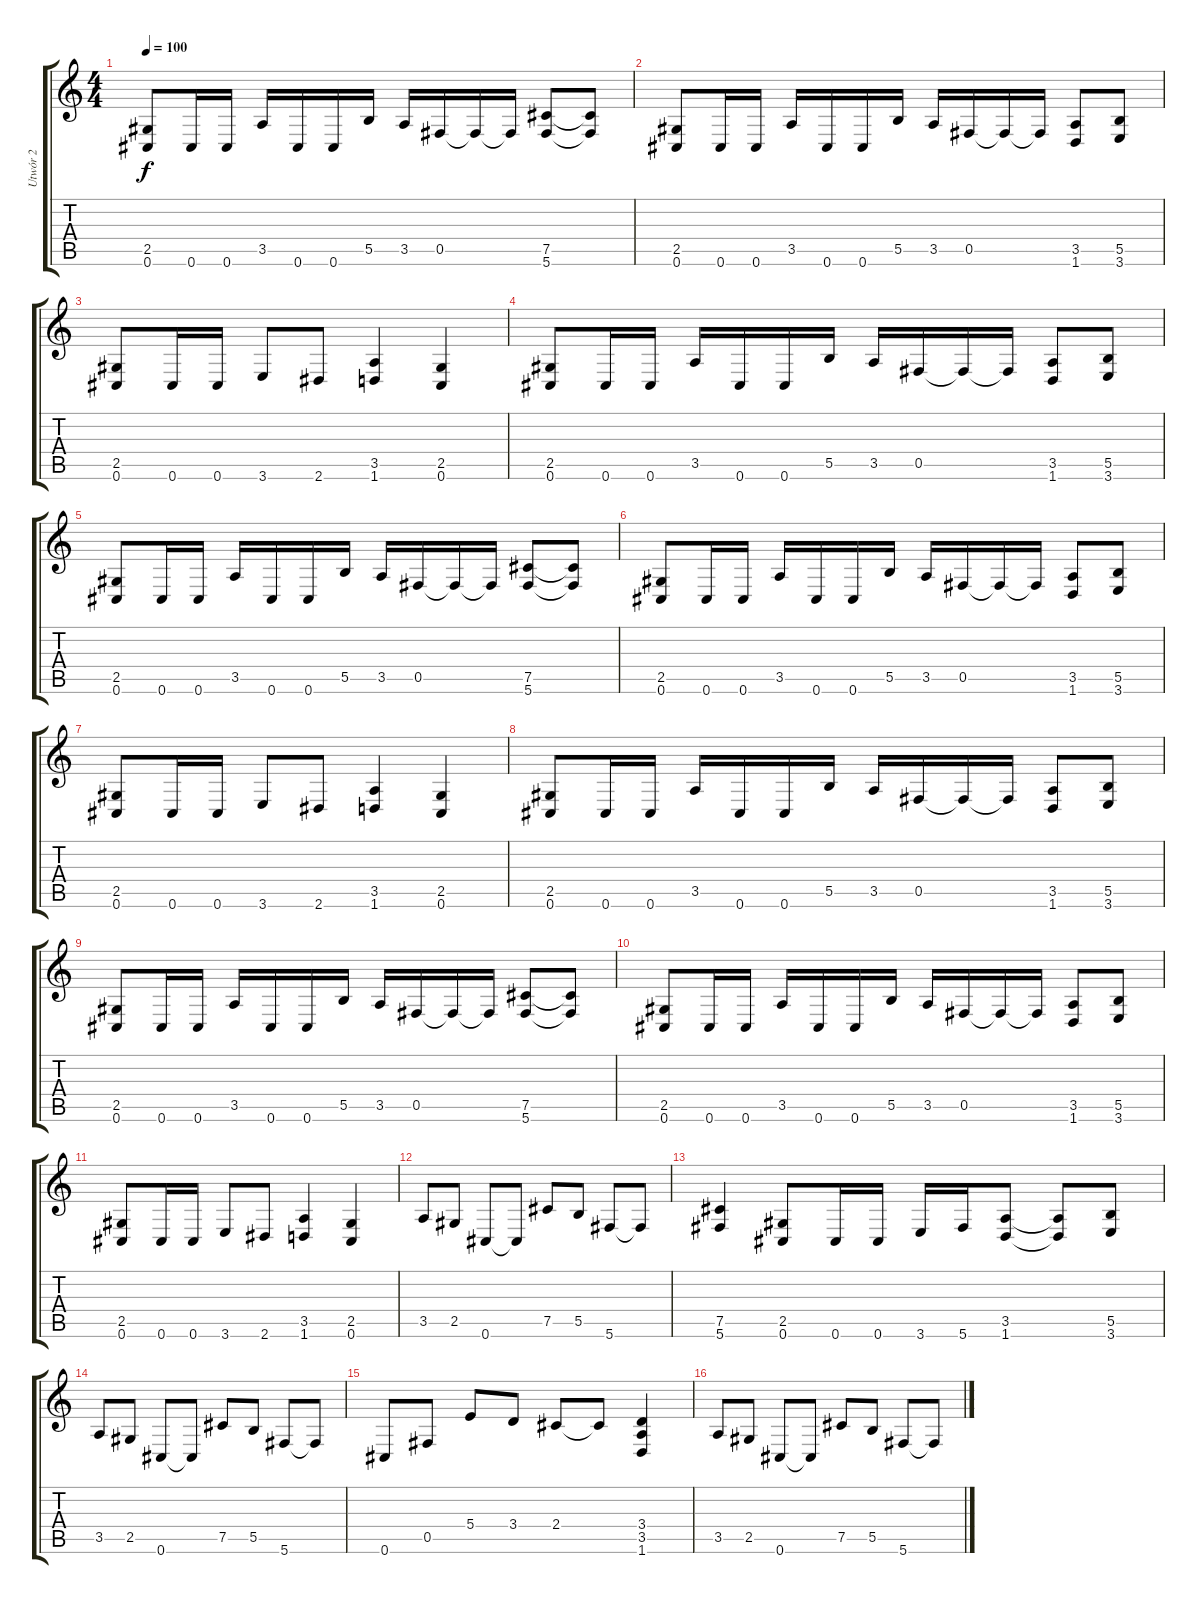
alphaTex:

\track ("Utwór 2" "Utwór 2") {instrument distortionguitar}
\staff {score tabs}
\tuning (Db4 Ab3 E3 B2 Gb2 Db2) {hide}
\ts (4 4)
\tempo 100
\clef g2
\ks c
(2.5 0.6).8{dy f} 0.6.16 0.6.16 3.5.16 0.6.16 0.6.16 5.5.16 3.5.16 0.5.16 0.5{t}.16 0.5{t}.16 (7.5 5.6).8 (7.5{t} 5.6{t}).8 |
(2.5 0.6).8 0.6.16 0.6.16 3.5.16 0.6.16 0.6.16 5.5.16 3.5.16 0.5.16 0.5{t}.16 0.5{t}.16 (3.5 1.6).8 (5.5 3.6).8 |
(2.5 0.6).8 0.6.16 0.6.16 3.6.8 2.6.8 (3.5 1.6).4 (2.5 0.6).4 |
(2.5 0.6).8 0.6.16 0.6.16 3.5.16 0.6.16 0.6.16 5.5.16 3.5.16 0.5.16 0.5{t}.16 0.5{t}.16 (3.5 1.6).8 (5.5 3.6).8 |
(2.5 0.6).8 0.6.16 0.6.16 3.5.16 0.6.16 0.6.16 5.5.16 3.5.16 0.5.16 0.5{t}.16 0.5{t}.16 (7.5 5.6).8 (7.5{t} 5.6{t}).8 |
(2.5 0.6).8 0.6.16 0.6.16 3.5.16 0.6.16 0.6.16 5.5.16 3.5.16 0.5.16 0.5{t}.16 0.5{t}.16 (3.5 1.6).8 (5.5 3.6).8 |
(2.5 0.6).8 0.6.16 0.6.16 3.6.8 2.6.8 (3.5 1.6).4 (2.5 0.6).4 |
(2.5 0.6).8 0.6.16 0.6.16 3.5.16 0.6.16 0.6.16 5.5.16 3.5.16 0.5.16 0.5{t}.16 0.5{t}.16 (3.5 1.6).8 (5.5 3.6).8 |
(2.5 0.6).8 0.6.16 0.6.16 3.5.16 0.6.16 0.6.16 5.5.16 3.5.16 0.5.16 0.5{t}.16 0.5{t}.16 (7.5 5.6).8 (7.5{t} 5.6{t}).8 |
(2.5 0.6).8 0.6.16 0.6.16 3.5.16 0.6.16 0.6.16 5.5.16 3.5.16 0.5.16 0.5{t}.16 0.5{t}.16 (3.5 1.6).8 (5.5 3.6).8 |
(2.5 0.6).8 0.6.16 0.6.16 3.6.8 2.6.8 (3.5 1.6).4 (2.5 0.6).4 |
3.5.8 2.5.8 0.6.8 0.6{t}.8 7.5.8 5.5.8 5.6.8 5.6{t}.8 |
(7.5 5.6).4 (2.5 0.6).8 0.6.16 0.6.16 3.6.16 5.6.16 (3.5 1.6).8 (3.5{t} 1.6{t}).8 (5.5 3.6).8 |
3.5.8 2.5.8 0.6.8 0.6{t}.8 7.5.8 5.5.8 5.6.8 5.6{t}.8 |
0.6.8 0.5.8 5.4.8 3.4.8 2.4.8 2.4{t}.8 (3.4 3.5 1.6).4 |
3.5.8 2.5.8 0.6.8 0.6{t}.8 7.5.8 5.5.8 5.6.8 5.6{t}.8
